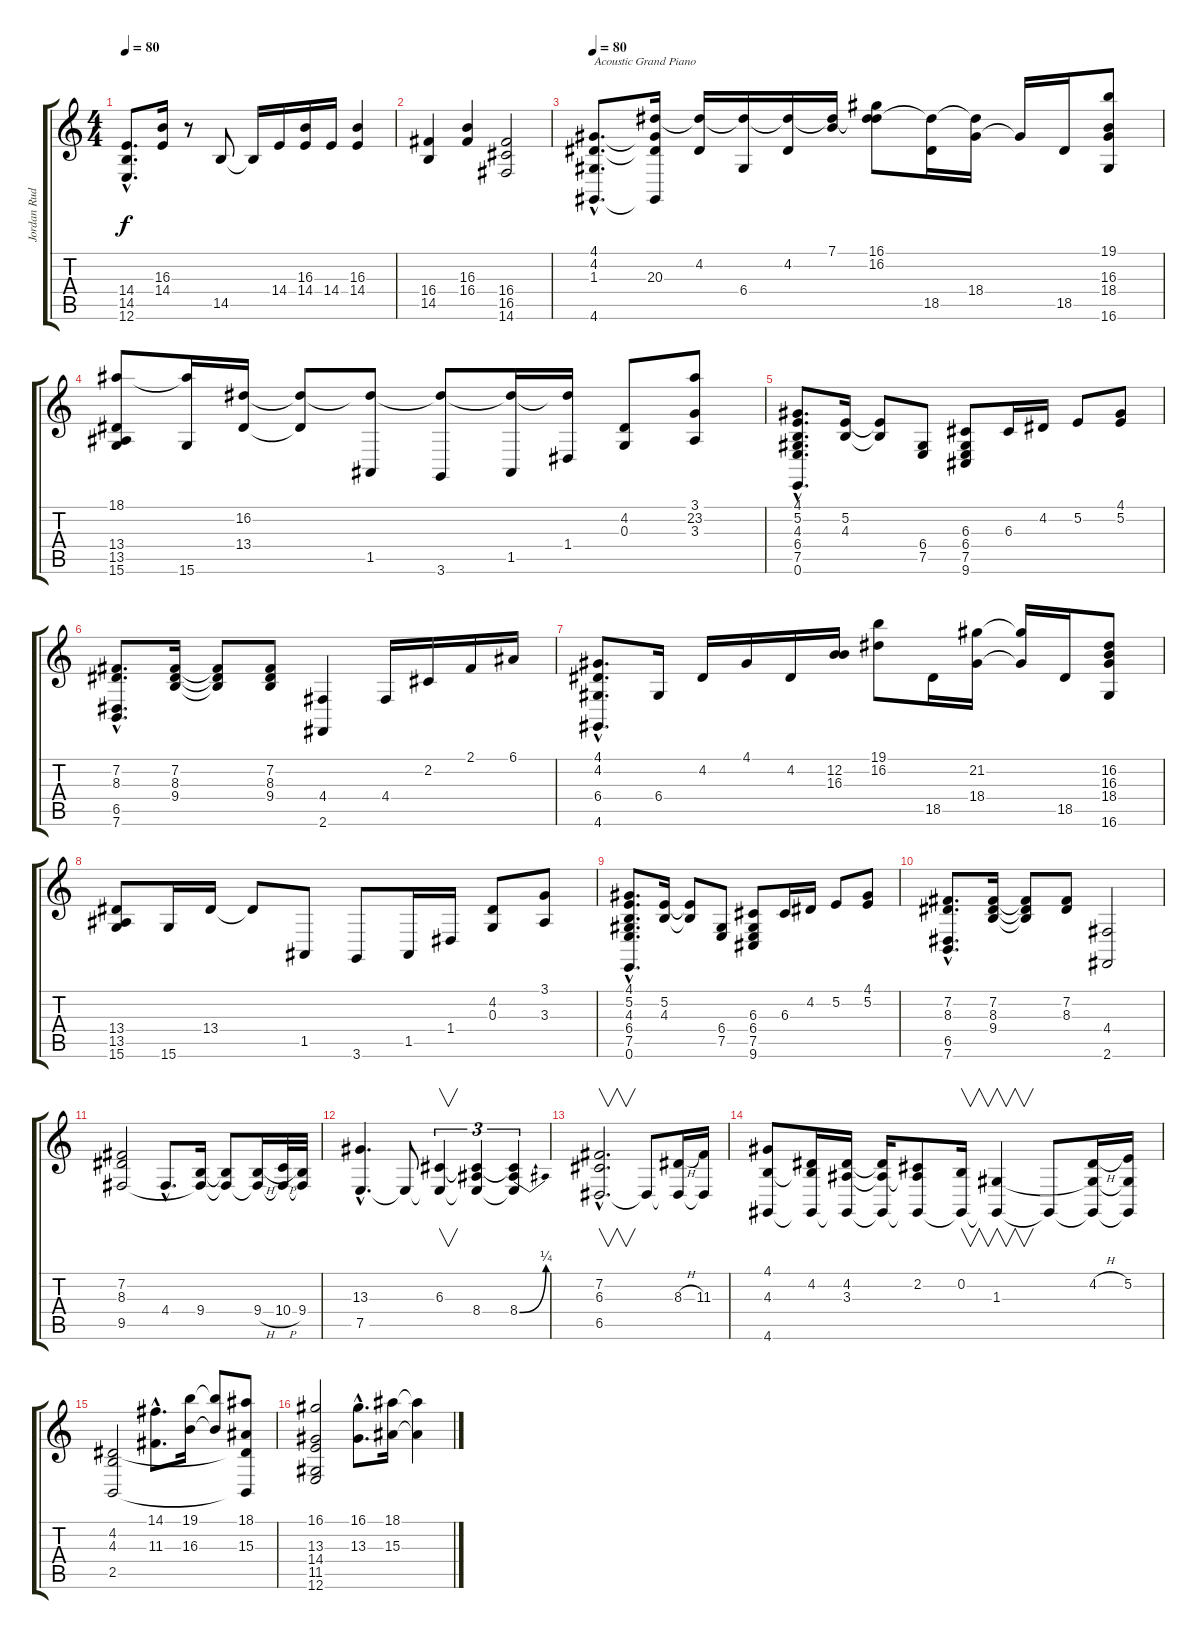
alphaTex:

\track ("Jordan Rudess - Keyboard" "Jordan Rud") {instrument stringensemble1}
\staff {score tabs}
\tuning (E4 B3 G3 D3 A2 E2) {hide}
\ts (4 4)
\tempo 80
\clef g2
\ks c
(14.4{hac} 14.5{hac} 12.6{hac}).8{d dy f} (16.3 14.4).16 r.8 14.5.8 14.5{t}.16 14.4.16 (16.3 14.4).16 14.4.16 (16.3 14.4).4 |
(16.4 14.5).4 (16.3 16.4).4 (16.4 16.5 14.6).2 |
\tempo 80
(4.1{hac} 4.2{hac} 1.3{hac} 4.6{hac}).8{d txt "Acoustic Grand Piano" instrument acousticgrandpiano} (4.1{t} 4.2{t} 20.3 4.6{t}).16 (4.2 20.3{t}).16 (20.3{t} 6.4).16 (4.2 20.3{t}).16 (7.1 20.3{t}).16 (16.1 16.2 20.3{t}).8 (20.3{t} 18.5).16 (20.3{t} 18.4).16 18.4{t}.16 18.5.16 (19.1 16.3 18.4 16.6).8 |
(18.1 13.4 13.5 15.6).8 (18.1{t} 15.6).16 (16.2 13.4).16 (16.2{t} 13.4{t}).8 (16.2{t} 1.5).8 (16.2{t} 3.6).8 (16.2{t} 1.5).16 (16.2{t} 1.4).16 (4.2 0.3).8 (3.1 23.2 3.3).8 |
(4.1{hac} 5.2{hac} 4.3{hac} 6.4{hac} 7.5{hac} 0.6{hac}).8{d} (5.2 4.3).16 (5.2{t} 4.3{t}).8 (6.4 7.5).8 (6.3 6.4 7.5 9.6).8 6.3.16 4.2.16 5.2.8 (4.1 5.2).8 |
(7.2{hac} 8.3{hac} 6.5{hac} 7.6{hac}).8{d} (7.2 8.3 9.4).16 (7.2{t} 8.3{t} 9.4{t}).8 (7.2 8.3 9.4).8 (4.4 2.6).4 4.4.16 2.2.16 2.1.16 6.1.16 |
(4.1{hac} 4.2{hac} 6.4{hac} 4.6{hac}).8{d} 6.4.16 4.2.16 4.1.16 4.2.16 (12.2 16.3).16 (19.1 16.2).8 18.5.16 (21.2 18.4).16 (21.2{t} 18.4{t}).16 18.5.16 (16.2 16.3 18.4 16.6).8 |
(13.4 13.5 15.6).8 15.6.16 13.4.16 13.4{t}.8 1.5.8 3.6.8 1.5.16 1.4.16 (4.2 0.3).8 (3.1 3.3).8 |
(4.1{hac} 5.2{hac} 4.3{hac} 6.4{hac} 7.5{hac} 0.6{hac}).8{d} (5.2 4.3).16 (5.2{t} 4.3{t}).8 (6.4 7.5).8 (6.3 6.4 7.5 9.6).8 6.3.16 4.2.16 5.2.8 (4.1 5.2).8 |
(7.2{hac} 8.3{hac} 6.5{hac} 7.6{hac}).8{d} (7.2 8.3 9.4).16 (7.2{t} 8.3{t} 9.4{t}).8 (7.2 8.3).8 (4.4 2.6).2 |
(7.2 8.3 9.5).2 4.4{hac}.8{d} (9.4 9.5{t}).16 (9.4{t} 9.5{t}).8 (9.4{h} 9.5{t}).16 (10.4{h} 9.5{t}).32 (9.4 9.5{t}).32 |
(13.3{hac} 7.5{hac}).4{d} 7.5{t}.8 (6.3 7.5{t}).4{v tu (3 2)} (6.3{t} 8.4 7.5{t}).4{tu (3 2)} (6.3{t} 8.4{be (bend 0 0 60 1)} 7.5{t}).4{tu (3 2)} |
(7.2{hac} 6.3{hac} 6.5{hac}).2{v d} 6.5{t}.8 (8.3{h} 6.5{t}).16 (11.3 6.5{t}).16 |
(4.1 4.3 4.6).8 (4.2 4.3{t} 4.6{t}).16 (4.2 3.3 4.6{t}).16 (4.2{t} 3.3{t} 4.6{t}).16 (2.2 3.3{t} 4.6{t}).8 (0.2 4.6{t}).16{v} (1.3 4.6{t}).4{v} 4.6{t}.8 (4.2{h} 1.3{t} 4.6{t}).16 (5.2 1.3{t} 4.6{t}).16 |
(4.2 4.3 2.5).2 (14.1{hac} 11.3{hac}).8{d} (19.1 16.3).16 (19.1{t} 16.3{t}).8 (18.1 4.2{t} 15.3 2.5{t}).8 |
(16.1 13.3 14.4 11.5 12.6).2 (16.1{hac} 13.3{hac}).8{d} (18.1 15.3).16 (18.1{t} 15.3{t}).4
